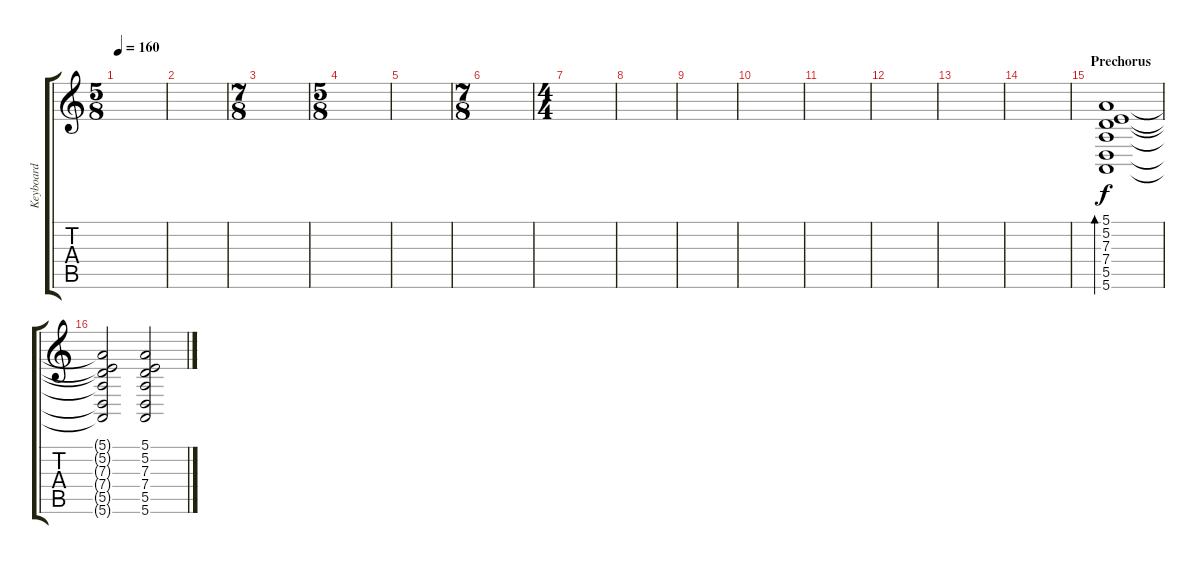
\track ("Keyboard" "Keyboard") {instrument acousticgrandpiano}
\staff {score tabs}
\tuning (E4 B3 G3 D3 A2 E2) {hide}
\ts (5 8)
\tempo 160
\clef g2
\ks c
|
|
\ts (7 8)
|
\ts (5 8)
|
|
\ts (7 8)
|
\ts (4 4)
|
|
|
|
|
|
|
|
\section ("" "Prechorus")
(5.1 5.2 7.3 7.4 5.5 5.6).1{bd 240} |
(5.1{t} 5.2{t} 7.3{t} 7.4{t} 5.5{t} 5.6{t}).2 (5.1 5.2 7.3 7.4 5.5 5.6).2
